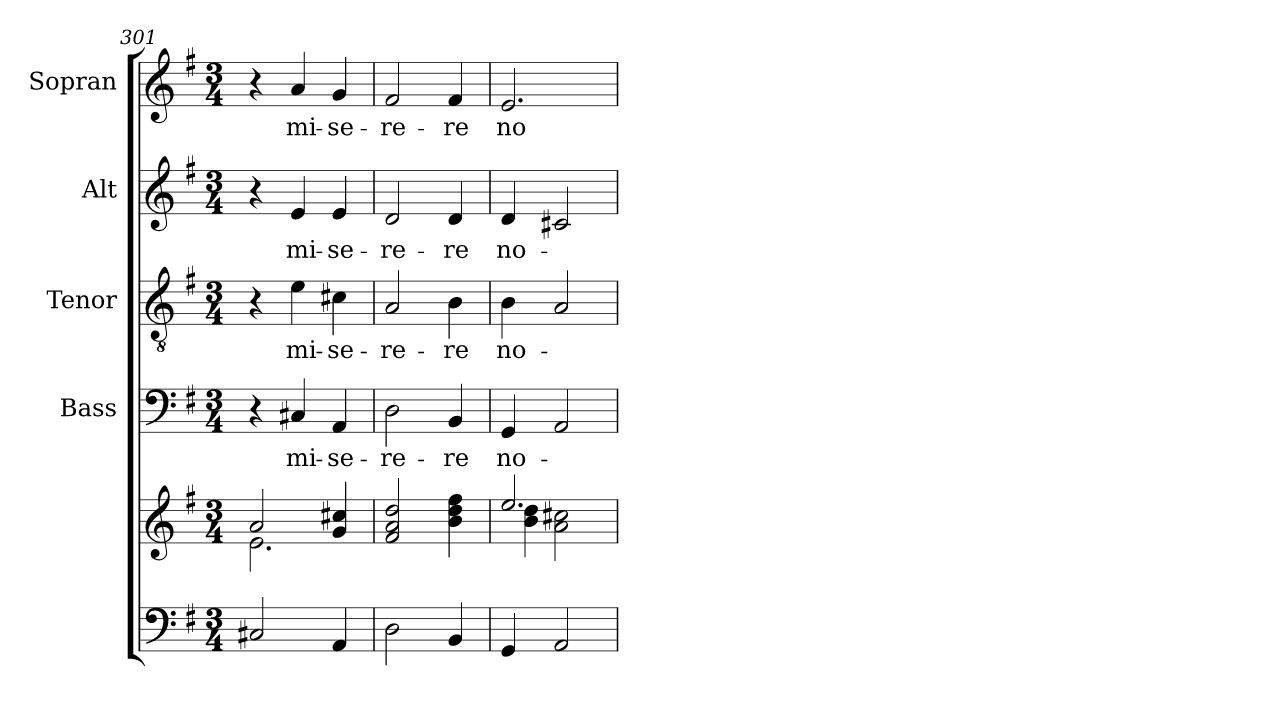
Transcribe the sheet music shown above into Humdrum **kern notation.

**kern	**kern	**kern	**text	**kern	**text	**kern	**text	**kern	**text
*part5	*part5	*part4	*part4	*part3	*part3	*part2	*part2	*part1	*part1
*staff6	*staff5	*staff4	*staff4	*staff3	*staff3	*staff2	*staff2	*staff1	*staff1
*	*	*I"Bass	*	*I"Tenor	*	*I"Alt	*	*I"Sopran	*
*	*	*I'B.	*	*I'T.	*	*I'A.	*	*I'S.	*
*clefF4	*clefG2	*clefF4	*	*clefGv2	*	*clefG2	*	*clefG2	*
*k[f#]	*k[f#]	*k[f#]	*	*k[f#]	*	*k[f#]	*	*k[f#]	*
*G:	*G:	*G:	*	*G:	*	*G:	*	*G:	*
*M3/4	*M3/4	*M3/4	*	*M3/4	*	*M3/4	*	*M3/4	*
=301	=301	=301	=301	=301	=301	=301	=301	=301	=301
*	*^	*	*	*	*	*	*	*	*
2C#X/	2a/	2.e\	4r	.	4r	.	4r	.	4r	.
!	!	!	!	!LO:LY:b	!	!LO:LY:b	!	!LO:LY:b	!	!LO:LY:b
.	.	.	4C#X/	mi-	4e\	mi-	4e/	mi-	4a/	mi-
!	!	!	!	!LO:LY:b	!	!LO:LY:b	!	!LO:LY:b	!	!LO:LY:b
4AA/	4g/ 4cc#X/	.	4AA/	-se-	4c#X\	-se-	4e/	-se-	4g/	-se-
*	*v	*v	*	*	*	*	*	*	*	*
=302	=302	=302	=302	=302	=302	=302	=302	=302	=302
!	!	!	!LO:LY:b	!	!LO:LY:b	!	!LO:LY:b	!	!LO:LY:b
2D\	2f#/ 2a/ 2dd/	2D\	-re-	2A/	-re-	2d/	-re-	2f#/	-re-
!	!	!	!LO:LY:b	!	!LO:LY:b	!	!LO:LY:b	!	!LO:LY:b
4BB/	4b\ 4dd\ 4ff#\	4BB/	-re	4B\	-re	4d/	-re	4f#/	-re
=303	=303	=303	=303	=303	=303	=303	=303	=303	=303
*	*^	*	*	*	*	*	*	*	*
!	!	!	!	!LO:LY:b	!	!LO:LY:b	!	!LO:LY:b	!	!LO:LY:b
4GG/	2.ee/	4b\ 4dd\	4GG/	no-	4B\	no-	4d/	no-	2.e/	no-
2AA/	.	2a\ 2cc#X\	2AA/	.	2A/	.	2c#X/	.	.	.
*	*v	*v	*	*	*	*	*	*	*	*
=	=	=	=	=	=	=	=	=	=
*-	*-	*-	*-	*-	*-	*-	*-	*-	*-
